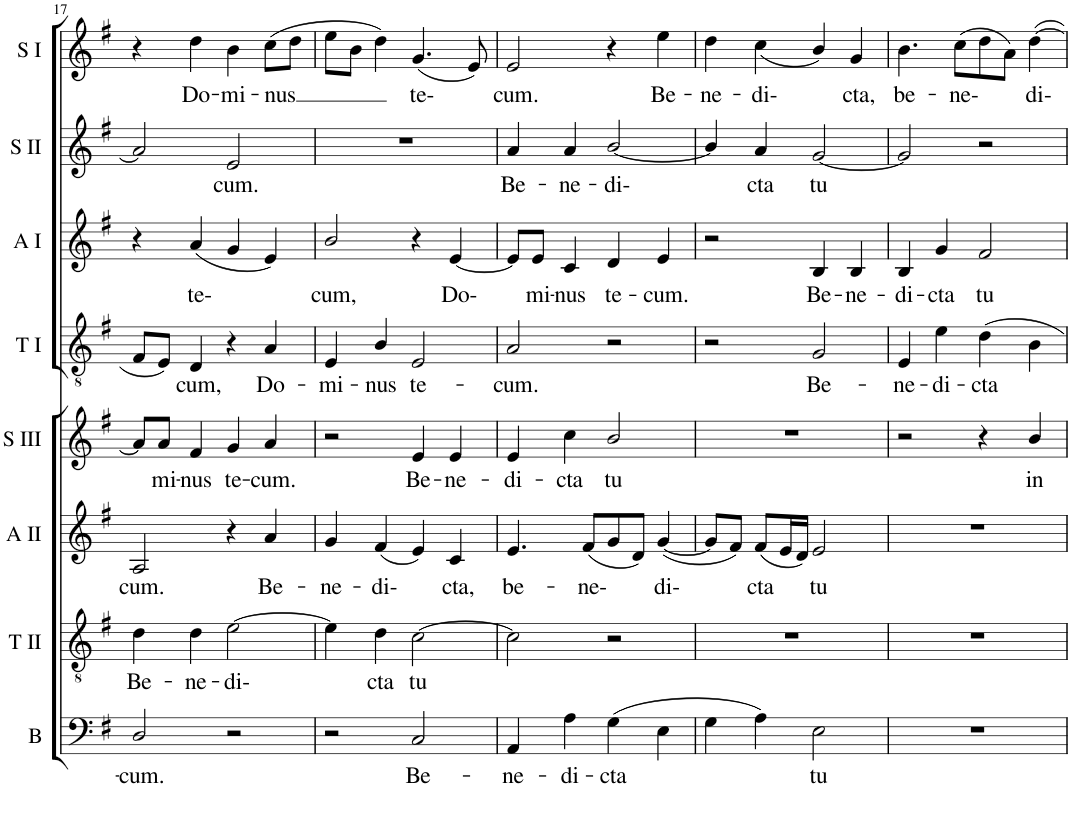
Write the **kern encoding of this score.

**kern	**text	**kern	**text	**kern	**text	**kern	**text	**kern	**text	**kern	**text	**kern	**text	**kern	**text
*part8	*part8	*part7	*part7	*part6	*part6	*part5	*part5	*part4	*part4	*part3	*part3	*part2	*part2	*part1	*part1
*staff8	*staff8	*staff7	*staff7	*staff6	*staff6	*staff5	*staff5	*staff4	*staff4	*staff3	*staff3	*staff2	*staff2	*staff1	*staff1
*I"Bass	*	*I"Tenor II	*	*I"Alto II	*	*I"Soprano III	*	*I"Tenor I	*	*I"Alto I	*	*I"Soprano II	*	*I"Soprano I	*
*I'B	*	*I'T II	*	*I'A II	*	*I'S III	*	*I'T I	*	*I'A I	*	*I'S II	*	*I'S I	*
!!LO:PB:g=z
*clefF4	*	*clefGv2	*	*clefG2	*	*clefG2	*	*clefGv2	*	*clefG2	*	*clefG2	*	*clefG2	*
*k[f#]	*	*k[f#]	*	*k[f#]	*	*k[f#]	*	*k[f#]	*	*k[f#]	*	*k[f#]	*	*k[f#]	*
*G:	*	*G:	*	*G:	*	*G:	*	*G:	*	*G:	*	*G:	*	*G:	*
*M4/4	*	*M4/4	*	*M4/4	*	*M4/4	*	*M4/4	*	*M4/4	*	*M4/4	*	*M4/4	*
*met(c)	*	*met(c)	*	*met(c)	*	*met(c)	*	*met(c)	*	*met(c)	*	*met(c)	*	*met(c)	*
=17	=17	=17	=17	=17	=17	=17	=17	=17	=17	=17	=17	=17	=17	=17	=17
!	!LO:LY:b	!	!LO:LY:b	!	!LO:LY:b	!	!	!	!	!	!	!	!	!	!
2D/	-cum.	4d\	Be-	2A/	cum.	8a/L]	.	8F#/L	.	4r	.	2a/]	.	4r	.
!	!	!	!	!	!	!	!LO:LY:b	!	!	!	!	!	!	!	!
.	.	.	.	.	.	8a/J	mi-	8E/J	.	.	.	.	.	.	.
!	!	!	!LO:LY:b	!	!	!	!LO:LY:b	!	!LO:LY:b	!	!LO:LY:b	!	!	!	!LO:LY:b
.	.	4d\	-ne-	.	.	4f#/	-nus	4D/	cum,	(<4a/	te-	.	.	4dd\	Do-
!	!	!	!LO:LY:b	!	!	!	!LO:LY:b	!	!	!	!	!	!LO:LY:b	!	!LO:LY:b
2r	.	[2e\	-di-	4r	.	4g/	te-	4r	.	4g/	.	2e/	cum.	4b\	-mi-
!	!	!	!	!	!LO:LY:b	!	!LO:LY:b	!	!LO:LY:b	!	!	!	!	!	!LO:LY:b
.	.	.	.	4a/	Be-	4a/	-cum.	4A/	Do-	4e/)	.	.	.	(>8cc\L	-nus
.	.	.	.	.	.	.	.	.	.	.	.	.	.	8dd\J	.
=18	=18	=18	=18	=18	=18	=18	=18	=18	=18	=18	=18	=18	=18	=18	=18
!	!	!	!	!	!LO:LY:b	!	!	!	!LO:LY:b	!	!LO:LY:b	!	!	!	!
2r	.	4e\]	.	4g/	-ne-	2r	.	4E/	-mi-	2b/	cum,	1r	.	8ee\L	.
.	.	.	.	.	.	.	.	.	.	.	.	.	.	8b\J	.
!	!	!	!LO:LY:b	!	!LO:LY:b	!	!	!	!LO:LY:b	!	!	!	!	!	!
.	.	4d\	cta	(<4f#/	-di-	.	.	4B/	-nus	.	.	.	.	4dd\)	.
!	!LO:LY:b	!	!LO:LY:b	!	!	!	!LO:LY:b	!	!LO:LY:b	!	!	!	!	!	!LO:LY:b
2C/	Be-	[2c\	tu	4e/)	.	4e/	Be-	2E/	te-	4r	.	.	.	(<4.g/	te-
!	!	!	!	!	!LO:LY:b	!	!LO:LY:b	!	!	!	!LO:LY:b	!	!	!	!
.	.	.	.	4c/	cta,	4e/	-ne-	.	.	[4e/	Do-	.	.	.	.
.	.	.	.	.	.	.	.	.	.	.	.	.	.	8e/)	.
=19	=19	=19	=19	=19	=19	=19	=19	=19	=19	=19	=19	=19	=19	=19	=19
!	!LO:LY:b	!	!	!	!LO:LY:b	!	!LO:LY:b	!	!LO:LY:b	!	!	!	!LO:LY:b	!	!LO:LY:b
4AA/	-ne-	2c\]	.	4.e/	be-	4e/	-di-	2A/	-cum.	8e/L]	.	4a/	Be-	2e/	cum.
!	!	!	!	!	!	!	!	!	!	!	!LO:LY:b	!	!	!	!
.	.	.	.	.	.	.	.	.	.	8e/J	mi-	.	.	.	.
!	!LO:LY:b	!	!	!	!	!	!LO:LY:b	!	!	!	!LO:LY:b	!	!LO:LY:b	!	!
4A\	-di-	.	.	.	.	4cc\	-cta	.	.	4c/	-nus	4a/	-ne-	.	.
!	!	!	!	!	!LO:LY:b	!	!	!	!	!	!	!	!	!	!
.	.	.	.	(<8f#/L	-ne-	.	.	.	.	.	.	.	.	.	.
!	!LO:LY:b	!	!	!	!	!	!LO:LY:b	!	!	!	!LO:LY:b	!	!LO:LY:b	!	!
(>4G\	-cta	2r	.	8g/	.	2b/	tu	2r	.	4d/	te-	[2b/	-di-	4r	.
.	.	.	.	8d/J)	.	.	.	.	.	.	.	.	.	.	.
!	!	!	!	!	!LO:LY:b	!	!	!	!	!	!LO:LY:b	!	!	!	!LO:LY:b
4E\	.	.	.	(<[4g/	di-	.	.	.	.	4e/	-cum.	.	.	4ee\	Be-
=20	=20	=20	=20	=20	=20	=20	=20	=20	=20	=20	=20	=20	=20	=20	=20
!	!	!	!	!	!	!	!	!	!	!	!	!	!	!	!LO:LY:b
4G\	.	1r	.	8g/L]	.	1r	.	2r	.	2r	.	4b/]	.	4dd\	-ne-
.	.	.	.	8f#/J)	.	.	.	.	.	.	.	.	.	.	.
!	!	!	!	!	!LO:LY:b	!	!	!	!	!	!	!	!LO:LY:b	!	!LO:LY:b
4A\)	.	.	.	(<8f#/L	cta	.	.	.	.	.	.	4a/	cta	(<4cc\	-di-
.	.	.	.	16e/L	.	.	.	.	.	.	.	.	.	.	.
.	.	.	.	16d/JJ)	.	.	.	.	.	.	.	.	.	.	.
!	!LO:LY:b	!	!	!	!LO:LY:b	!	!	!	!LO:LY:b	!	!LO:LY:b	!	!LO:LY:b	!	!
2E\	tu	.	.	2e/	tu	.	.	2G/	Be-	4B/	Be-	[2g/	tu	4b/)	.
!	!	!	!	!	!	!	!	!	!	!	!LO:LY:b	!	!	!	!LO:LY:b
.	.	.	.	.	.	.	.	.	.	4B/	-ne-	.	.	4g/	cta,
=21	=21	=21	=21	=21	=21	=21	=21	=21	=21	=21	=21	=21	=21	=21	=21
!	!	!	!	!	!	!	!	!	!LO:LY:b	!	!LO:LY:b	!	!	!	!LO:LY:b
1r	.	1r	.	1r	.	2r	.	4E/	-ne-	4B/	-di-	2g/]	.	4.b\	be-
!	!	!	!	!	!	!	!	!	!LO:LY:b	!	!LO:LY:b	!	!	!	!
.	.	.	.	.	.	.	.	4e\	-di-	4g/	-cta	.	.	.	.
!	!	!	!	!	!	!	!	!	!	!	!	!	!	!	!LO:LY:b
.	.	.	.	.	.	.	.	.	.	.	.	.	.	(>8cc\L	-ne-
!	!	!	!	!	!	!	!	!	!LO:LY:b	!	!LO:LY:b	!	!	!	!
.	.	.	.	.	.	4r	.	4d\	-cta	2f#/	tu	2r	.	8dd\	.
.	.	.	.	.	.	.	.	.	.	.	.	.	.	8a\J)	.
!	!	!	!	!	!	!	!LO:LY:b	!	!	!	!	!	!	!	!LO:LY:b
.	.	.	.	.	.	4b/	in	4B\	.	.	.	.	.	[4dd\	di-
=	=	=	=	=	=	=	=	=	=	=	=	=	=	=	=
*-	*-	*-	*-	*-	*-	*-	*-	*-	*-	*-	*-	*-	*-	*-	*-
